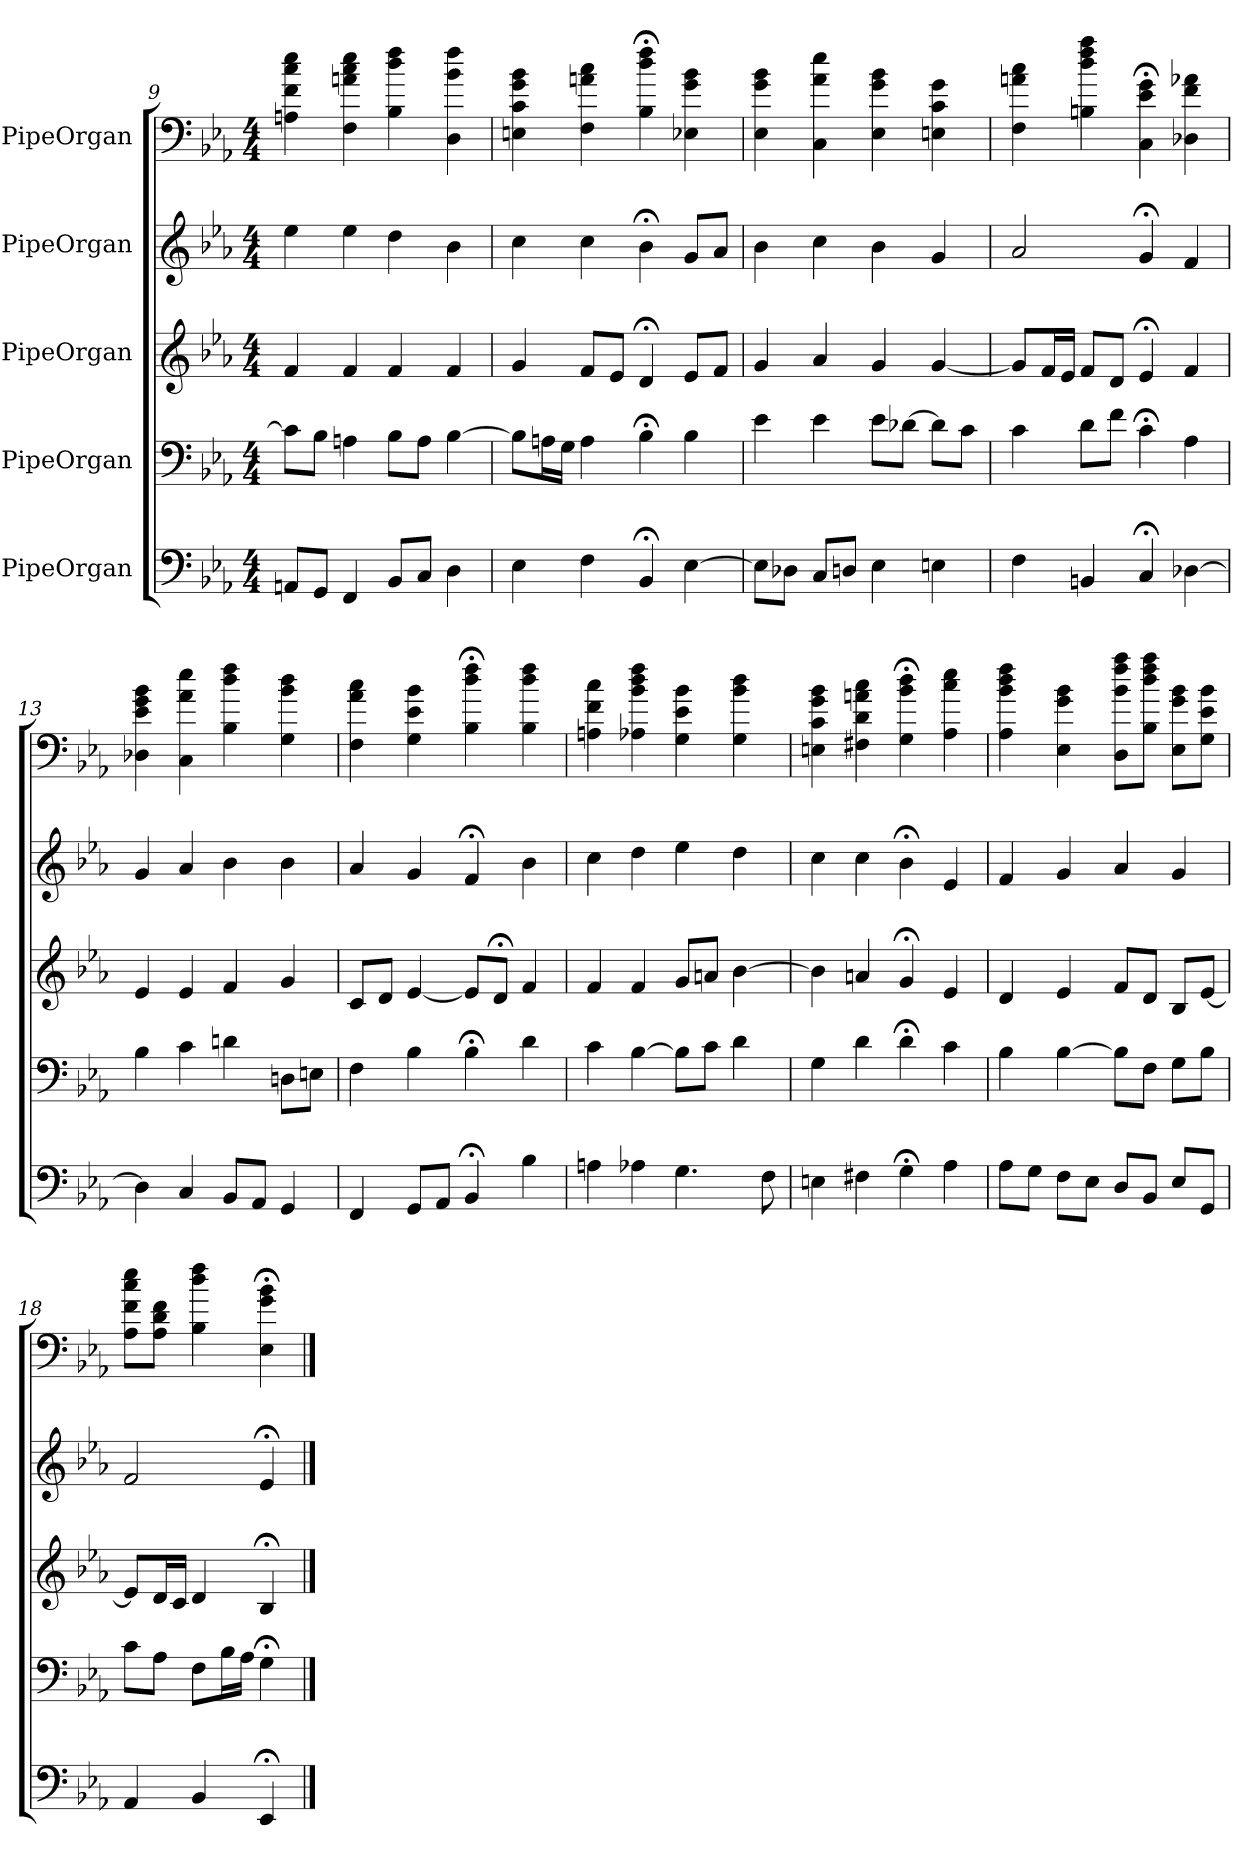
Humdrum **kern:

**kern	**kern	**kern	**kern	**kern
*part5	*part4	*part3	*part2	*part1
*staff5	*staff4	*staff3	*staff2	*staff1
*I"PipeOrgan	*I"PipeOrgan	*I"PipeOrgan	*I"PipeOrgan	*I"PipeOrgan
*k[b-e-a-]	*k[b-e-a-]	*k[b-e-a-]	*k[b-e-a-]	*k[b-e-a-]
*E-:	*E-:	*E-:	*E-:	*E-:
*M4/4	*M4/4	*M4/4	*M4/4	*M4/4
=9	=9	=9	=9	=9
8AAnL	8cL]	4f	4ee-	4An 4f 4cc 4ee-
8GGJ	8B-J	.	.	.
4FF	4An	4f	4ee-	4F 4an 4cc 4ee-
8BB-L	8B-L	4f	4dd	4B- 4dd 4ff
8CJ	8AJ	.	.	.
4D	[4B-	4f	4b-	4D 4b- 4ff
=10	=10	=10	=10	=10
4E-	8B-L]	4g	4cc	4En 4c 4g 4b-
.	16AnL	.	.	.
.	16GJJ	.	.	.
4F	4A	8fL	4cc	4F 4an 4cc
.	.	8e-J	.	.
4BB-;<	4B-;<	4d;<	4b-;<	4B-;< 4dd;< 4ff;<
[4E-	4B-	8e-L	8gL	4E-X 4g 4b-
.	.	8fJ	8a-J	.
=11	=11	=11	=11	=11
8E-L]	4e-	4g	4b-	4E- 4g 4b-
8D-XJ	.	.	.	.
8CL	4e-	4a-	4cc	4C 4a- 4ee-
8DnJ	.	.	.	.
4E-	8e-L	4g	4b-	4E- 4g 4b-
.	[8d-XJ	.	.	.
4En	8d-L]	[4g	4g	4En 4c 4g
.	8cJ	.	.	.
=12	=12	=12	=12	=12
4F	4c	8gL]	2a-	4F 4an 4cc
.	.	16fL	.	.
.	.	16e-JJ	.	.
4BBn	8dL	8fL	.	4Bn 4dd 4ff 4aa-
.	8fJ	8dJ	.	.
4C;<	4c;<	4e-;<	4g;<	4C;< 4e-;< 4g;<
[4D-X	4A-	4f	4f	4D-X 4f 4a-X
=13	=13	=13	=13	=13
4D-]	4B-	4e-	4g	4D-X 4e- 4g 4b-
4C	4c	4e-	4a-	4C 4a- 4ee-
8BB-L	4dn	4f	4b-	4B- 4dd 4ff
8AA-J	.	.	.	.
4GG	8DnL	4g	4b-	4G 4b- 4dd
.	8EnJ	.	.	.
=14	=14	=14	=14	=14
4FF	4F	8cL	4a-	4F 4a- 4cc
.	.	8dJ	.	.
8GGL	4B-	[4e-	4g	4G 4e- 4b-
8AA-J	.	.	.	.
4BB-;<	4B-;<	8e-L]	4f;<	4B-;< 4dd;< 4ff;<
.	.	8d;<J	.	.
4B-	4d	4f	4b-	4B- 4dd 4ff
=15	=15	=15	=15	=15
4An	4c	4f	4cc	4An 4f 4cc
4A-X	[4B-	4f	4dd	4A-X 4b- 4dd 4ff
4.G	8B-L]	8gL	4ee-	4G 4e- 4b-
.	8cJ	8anJ	.	.
.	4d	[4b-	4dd	4G 4b- 4dd
8F	.	.	.	.
=16	=16	=16	=16	=16
4En	4G	4b-]	4cc	4En 4c 4g 4b-
4F#X	4d	4an	4cc	4F#X 4d 4an 4cc
4G;<	4d;<	4g;<	4b-;<	4G;< 4b-;< 4dd;<
4A-	4c	4e-	4e-	4A- 4cc 4ee-
=17	=17	=17	=17	=17
8A-L	4B-	4d	4f	4A- 4b- 4dd 4ff
8GJ	.	.	.	.
8FL	[4B-	4e-	4g	4E- 4g 4b-
8E-J	.	.	.	.
8DL	8B-L]	8fL	4a-	8D 8b- 8ff 8aa-L
8BB-J	8FJ	8dJ	.	8B- 8dd 8ff 8aa-J
8E-L	8GL	8B-L	4g	8E- 8g 8b-L
8GGJ	8B-J	[8e-J	.	8G 8e- 8b-J
=18	=18	=18	=18	=18
4AA-	8cL	8e-L]	2f	8A- 8f 8cc 8ee-L
.	8A-J	16dL	.	8A- 8d 8fJ
.	.	16cJJ	.	.
4BB-	8FL	4d	.	4B- 4dd 4ff
.	16B-L	.	.	.
.	16A-JJ	.	.	.
4EE-;<	4G;<	4B-;<	4e-;<	4E-;< 4g;< 4b-;<
==	==	==	==	==
*-	*-	*-	*-	*-
